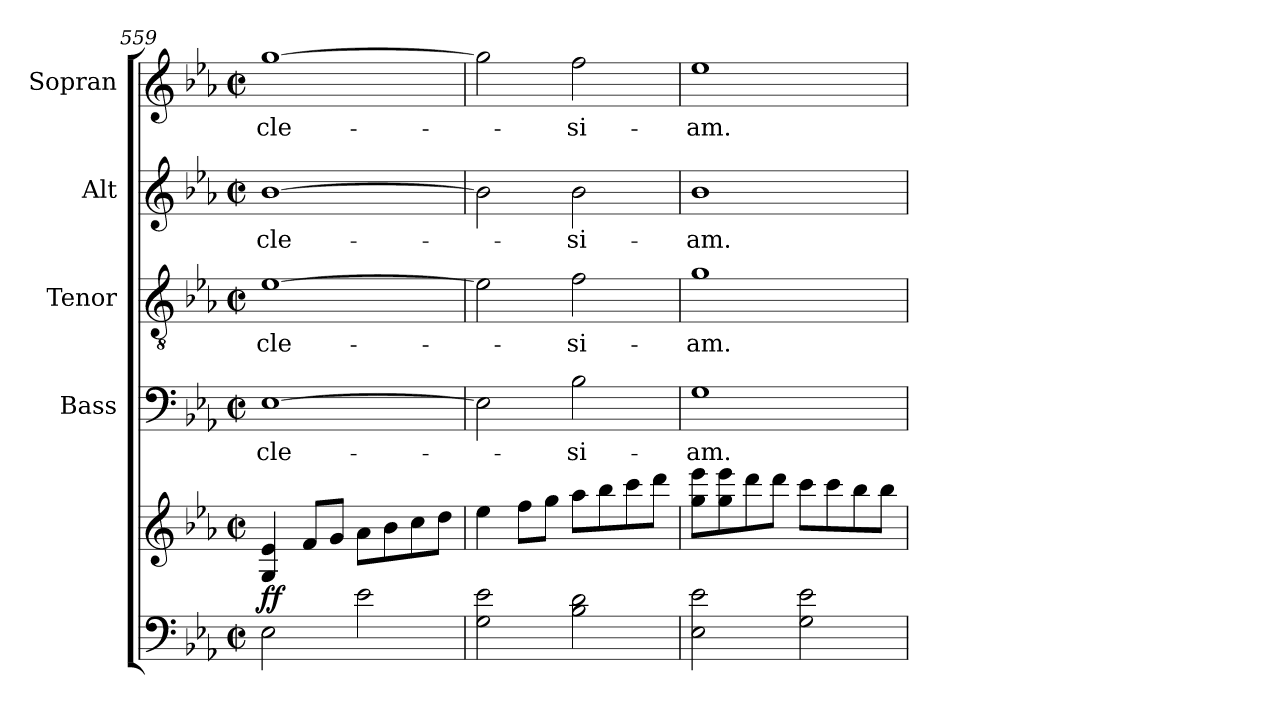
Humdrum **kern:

**kern	**kern	**dynam	**kern	**text	**kern	**text	**kern	**text	**kern	**text
*part5	*part5	*part5	*part4	*part4	*part3	*part3	*part2	*part2	*part1	*part1
*staff6	*staff5	*staff5/6	*staff4	*staff4	*staff3	*staff3	*staff2	*staff2	*staff1	*staff1
*	*	*	*I"Bass	*	*I"Tenor	*	*I"Alt	*	*I"Sopran	*
*	*	*	*I'B.	*	*I'T.	*	*I'A.	*	*I'S.	*
*clefF4	*clefG2	*	*clefF4	*	*clefGv2	*	*clefG2	*	*clefG2	*
*k[b-e-a-]	*k[b-e-a-]	*	*k[b-e-a-]	*	*k[b-e-a-]	*	*k[b-e-a-]	*	*k[b-e-a-]	*
*E-:	*E-:	*	*E-:	*	*E-:	*	*E-:	*	*E-:	*
*M2/2	*M2/2	*	*M2/2	*	*M2/2	*	*M2/2	*	*M2/2	*
*met(c|)	*met(c|)	*	*met(c|)	*	*met(c|)	*	*met(c|)	*	*met(c|)	*
=559	=559	=559	=559	=559	=559	=559	=559	=559	=559	=559
!	!	!LO:DY:b	!	!LO:LY:b	!	!LO:LY:b	!	!LO:LY:b	!	!LO:LY:b
2E-\	4G/ 4e-/	ff	[1E-	-cle-	[1e-	-cle-	[1b-	-cle-	[1gg	-cle-
.	8f/L	.	.	.	.	.	.	.	.	.
.	8g/J	.	.	.	.	.	.	.	.	.
2e-\	8a-\L	.	.	.	.	.	.	.	.	.
.	8b-\	.	.	.	.	.	.	.	.	.
.	8cc\	.	.	.	.	.	.	.	.	.
.	8dd\J	.	.	.	.	.	.	.	.	.
=560	=560	=560	=560	=560	=560	=560	=560	=560	=560	=560
2G\ 2e-\	4ee-\	.	2E-\]	.	2e-\]	.	2b-\]	.	2gg\]	.
.	8ff\L	.	.	.	.	.	.	.	.	.
.	8gg\J	.	.	.	.	.	.	.	.	.
!	!	!	!	!LO:LY:b	!	!LO:LY:b	!	!LO:LY:b	!	!LO:LY:b
2B-\ 2d\	8aa-\L	.	2B-\	-si-	2f\	-si-	2b-\	-si-	2ff\	-si-
.	8bb-\	.	.	.	.	.	.	.	.	.
.	8ccc\	.	.	.	.	.	.	.	.	.
.	8ddd\J	.	.	.	.	.	.	.	.	.
=561	=561	=561	=561	=561	=561	=561	=561	=561	=561	=561
!	!	!	!	!LO:LY:b	!	!LO:LY:b	!	!LO:LY:b	!	!LO:LY:b
2E-\ 2e-\	8gg\ 8eee-\L	.	1G	-am.	1g	-am.	1b-	-am.	1ee-	-am.
.	8gg\ 8eee-\	.	.	.	.	.	.	.	.	.
.	8ddd\	.	.	.	.	.	.	.	.	.
.	8ddd\J	.	.	.	.	.	.	.	.	.
2G\ 2e-\	8ccc\L	.	.	.	.	.	.	.	.	.
.	8ccc\	.	.	.	.	.	.	.	.	.
.	8bb-\	.	.	.	.	.	.	.	.	.
.	8bb-\J	.	.	.	.	.	.	.	.	.
=	=	=	=	=	=	=	=	=	=	=
*-	*-	*-	*-	*-	*-	*-	*-	*-	*-	*-
